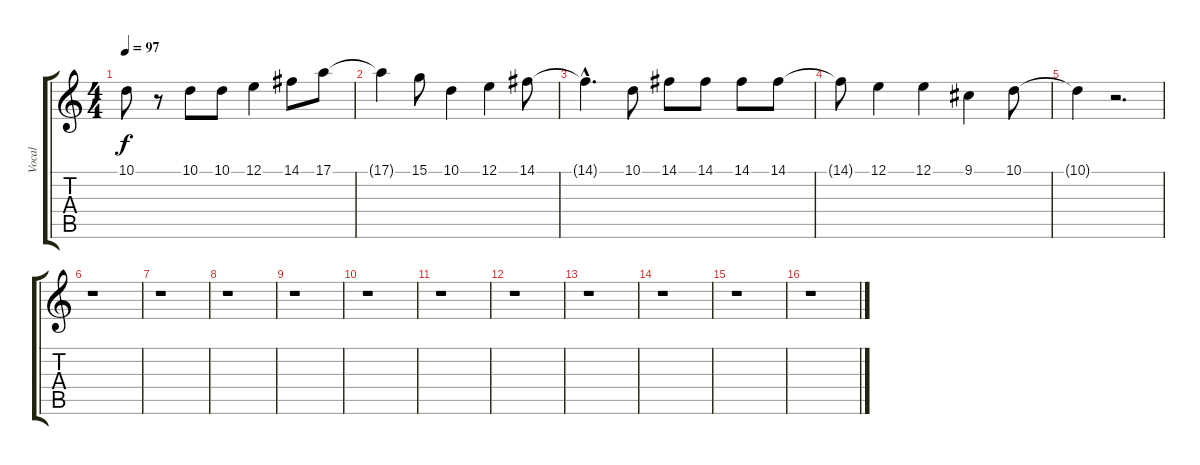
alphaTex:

\track ("Vocal" "Vocal") {instrument lead6voice}
\staff {score tabs}
\tuning (E4 B3 G3 D3 A2 E2) {hide}
\ts (4 4)
\tempo 97
\clef g2
\ks c
10.1{t}.8{dy f} r.8 10.1.8 10.1.8 12.1.4 14.1.8 17.1.8 |
17.1{t}.4 15.1.8 10.1.4 12.1.4 14.1.8 |
14.1{hac t}.4{d} 10.1.8 14.1.8 14.1.8 14.1.8 14.1.8 |
14.1{t}.8 12.1.4 12.1.4 9.1.4 10.1.8 |
10.1{t}.4 r.2{d} |
r.1 |
r.1 |
r.1 |
r.1 |
r.1 |
r.1 |
r.1 |
r.1 |
r.1 |
r.1 |
r.1
